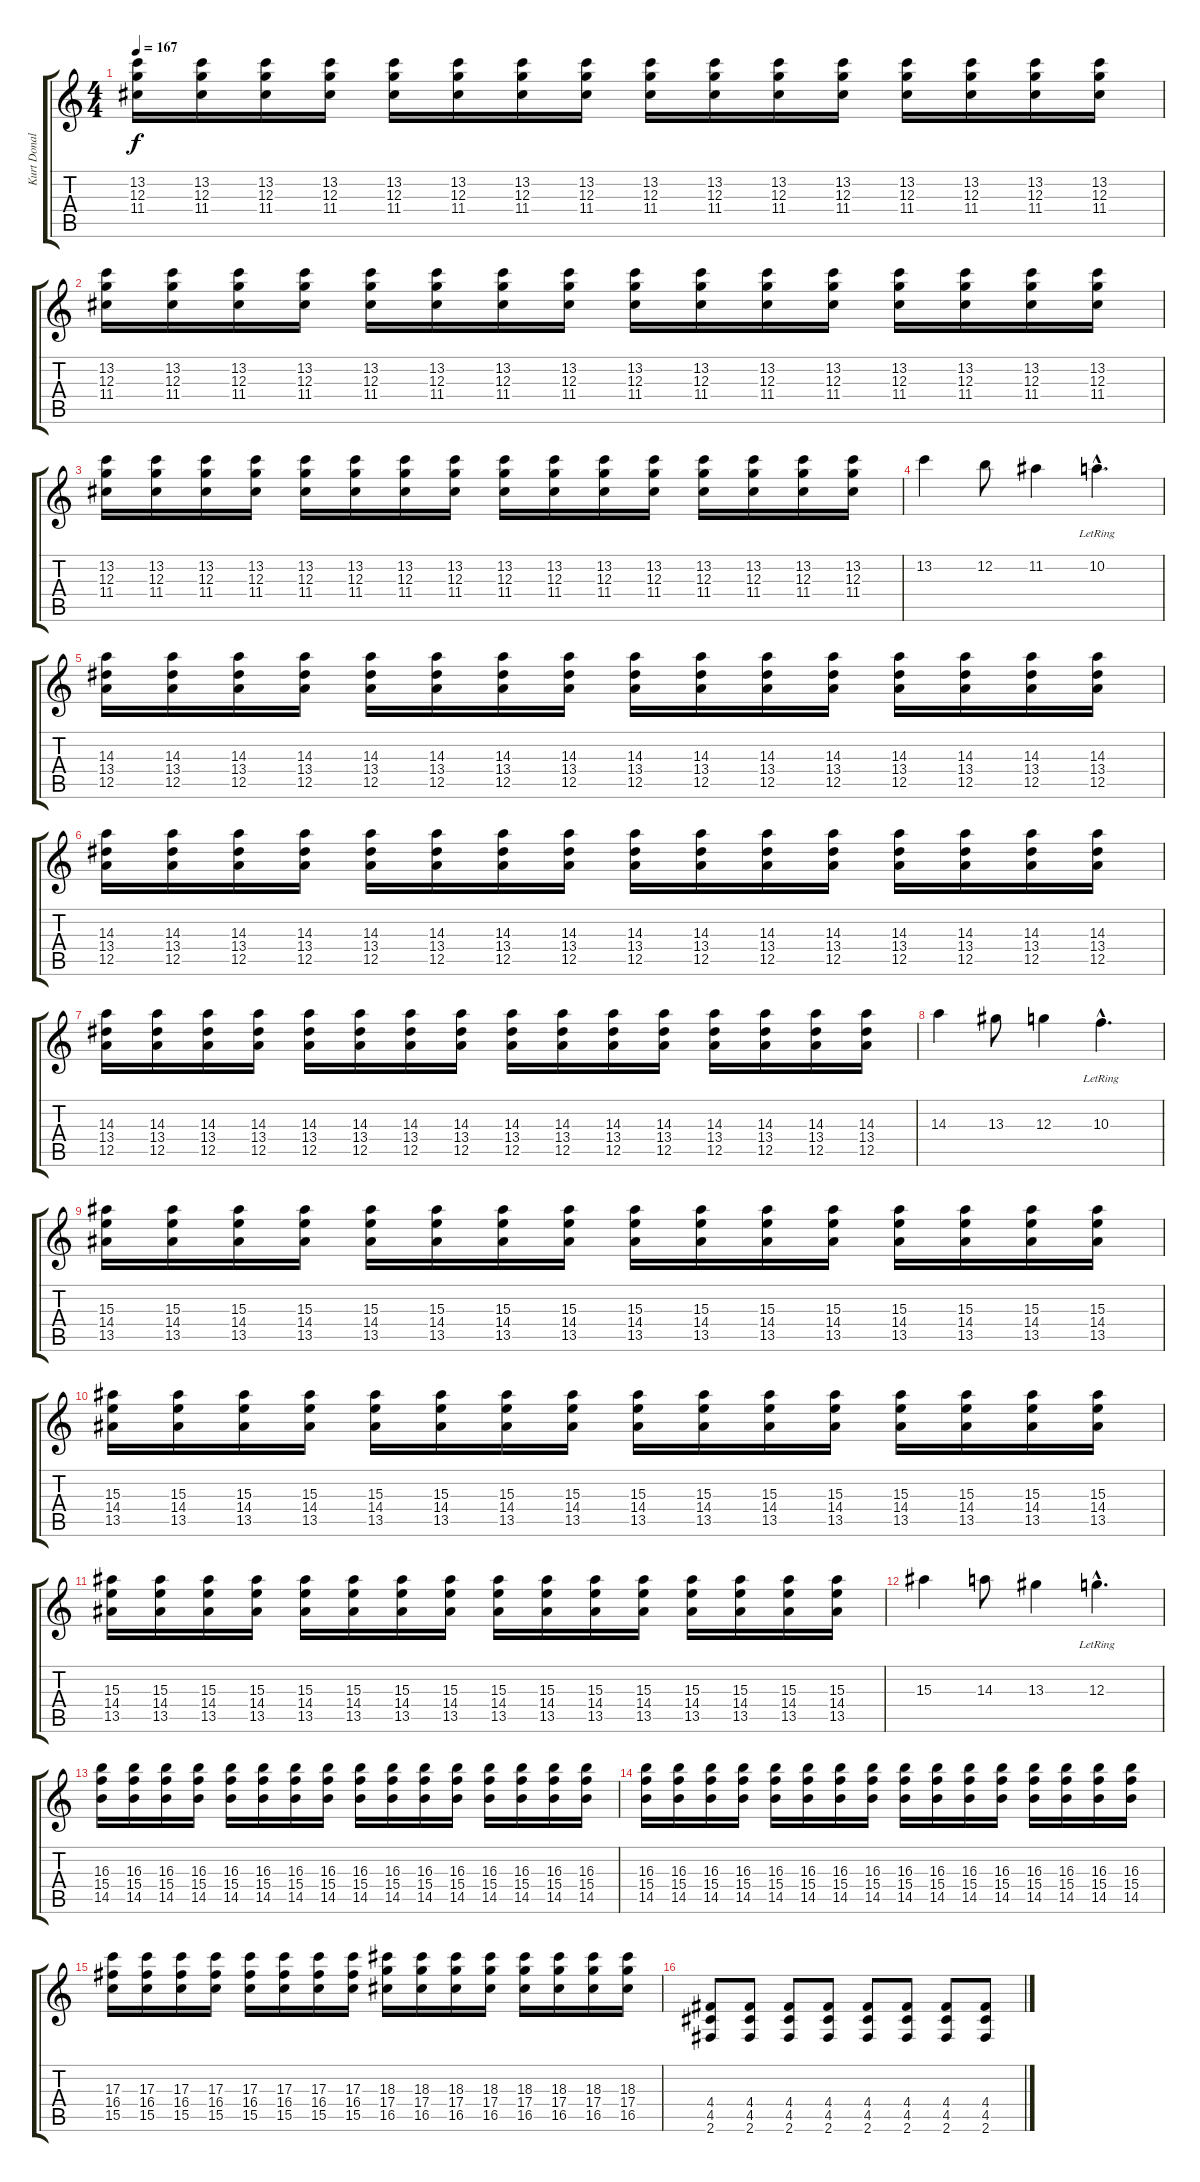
\track ("Kurt Donald Cobain (Guitare)" "Kurt Donal") {instrument distortionguitar}
\staff {score tabs}
\tuning (E4 B3 G3 D3 A2 E2) {hide}
\ts (4 4)
\tempo 167
\clef g2
\ks c
(13.2 12.3 11.4).16{dy f} (13.2 12.3 11.4).16 (13.2 12.3 11.4).16 (13.2 12.3 11.4).16 (13.2 12.3 11.4).16 (13.2 12.3 11.4).16 (13.2 12.3 11.4).16 (13.2 12.3 11.4).16 (13.2 12.3 11.4).16 (13.2 12.3 11.4).16 (13.2 12.3 11.4).16 (13.2 12.3 11.4).16 (13.2 12.3 11.4).16 (13.2 12.3 11.4).16 (13.2 12.3 11.4).16 (13.2 12.3 11.4).16 |
(13.2 12.3 11.4).16 (13.2 12.3 11.4).16 (13.2 12.3 11.4).16 (13.2 12.3 11.4).16 (13.2 12.3 11.4).16 (13.2 12.3 11.4).16 (13.2 12.3 11.4).16 (13.2 12.3 11.4).16 (13.2 12.3 11.4).16 (13.2 12.3 11.4).16 (13.2 12.3 11.4).16 (13.2 12.3 11.4).16 (13.2 12.3 11.4).16 (13.2 12.3 11.4).16 (13.2 12.3 11.4).16 (13.2 12.3 11.4).16 |
(13.2 12.3 11.4).16 (13.2 12.3 11.4).16 (13.2 12.3 11.4).16 (13.2 12.3 11.4).16 (13.2 12.3 11.4).16 (13.2 12.3 11.4).16 (13.2 12.3 11.4).16 (13.2 12.3 11.4).16 (13.2 12.3 11.4).16 (13.2 12.3 11.4).16 (13.2 12.3 11.4).16 (13.2 12.3 11.4).16 (13.2 12.3 11.4).16 (13.2 12.3 11.4).16 (13.2 12.3 11.4).16 (13.2 12.3 11.4).16 |
13.2.4 12.2.8 11.2.4 10.2{hac lr}.4{d} |
(14.3 13.4 12.5).16 (14.3 13.4 12.5).16 (14.3 13.4 12.5).16 (14.3 13.4 12.5).16 (14.3 13.4 12.5).16 (14.3 13.4 12.5).16 (14.3 13.4 12.5).16 (14.3 13.4 12.5).16 (14.3 13.4 12.5).16 (14.3 13.4 12.5).16 (14.3 13.4 12.5).16 (14.3 13.4 12.5).16 (14.3 13.4 12.5).16 (14.3 13.4 12.5).16 (14.3 13.4 12.5).16 (14.3 13.4 12.5).16 |
(14.3 13.4 12.5).16 (14.3 13.4 12.5).16 (14.3 13.4 12.5).16 (14.3 13.4 12.5).16 (14.3 13.4 12.5).16 (14.3 13.4 12.5).16 (14.3 13.4 12.5).16 (14.3 13.4 12.5).16 (14.3 13.4 12.5).16 (14.3 13.4 12.5).16 (14.3 13.4 12.5).16 (14.3 13.4 12.5).16 (14.3 13.4 12.5).16 (14.3 13.4 12.5).16 (14.3 13.4 12.5).16 (14.3 13.4 12.5).16 |
(14.3 13.4 12.5).16 (14.3 13.4 12.5).16 (14.3 13.4 12.5).16 (14.3 13.4 12.5).16 (14.3 13.4 12.5).16 (14.3 13.4 12.5).16 (14.3 13.4 12.5).16 (14.3 13.4 12.5).16 (14.3 13.4 12.5).16 (14.3 13.4 12.5).16 (14.3 13.4 12.5).16 (14.3 13.4 12.5).16 (14.3 13.4 12.5).16 (14.3 13.4 12.5).16 (14.3 13.4 12.5).16 (14.3 13.4 12.5).16 |
14.3.4 13.3.8 12.3.4 10.3{hac lr}.4{d} |
(15.3 14.4 13.5).16 (15.3 14.4 13.5).16 (15.3 14.4 13.5).16 (15.3 14.4 13.5).16 (15.3 14.4 13.5).16 (15.3 14.4 13.5).16 (15.3 14.4 13.5).16 (15.3 14.4 13.5).16 (15.3 14.4 13.5).16 (15.3 14.4 13.5).16 (15.3 14.4 13.5).16 (15.3 14.4 13.5).16 (15.3 14.4 13.5).16 (15.3 14.4 13.5).16 (15.3 14.4 13.5).16 (15.3 14.4 13.5).16 |
(15.3 14.4 13.5).16 (15.3 14.4 13.5).16 (15.3 14.4 13.5).16 (15.3 14.4 13.5).16 (15.3 14.4 13.5).16 (15.3 14.4 13.5).16 (15.3 14.4 13.5).16 (15.3 14.4 13.5).16 (15.3 14.4 13.5).16 (15.3 14.4 13.5).16 (15.3 14.4 13.5).16 (15.3 14.4 13.5).16 (15.3 14.4 13.5).16 (15.3 14.4 13.5).16 (15.3 14.4 13.5).16 (15.3 14.4 13.5).16 |
(15.3 14.4 13.5).16 (15.3 14.4 13.5).16 (15.3 14.4 13.5).16 (15.3 14.4 13.5).16 (15.3 14.4 13.5).16 (15.3 14.4 13.5).16 (15.3 14.4 13.5).16 (15.3 14.4 13.5).16 (15.3 14.4 13.5).16 (15.3 14.4 13.5).16 (15.3 14.4 13.5).16 (15.3 14.4 13.5).16 (15.3 14.4 13.5).16 (15.3 14.4 13.5).16 (15.3 14.4 13.5).16 (15.3 14.4 13.5).16 |
15.3.4 14.3.8 13.3.4 12.3{hac lr}.4{d} |
(16.3 15.4 14.5).16 (16.3 15.4 14.5).16 (16.3 15.4 14.5).16 (16.3 15.4 14.5).16 (16.3 15.4 14.5).16 (16.3 15.4 14.5).16 (16.3 15.4 14.5).16 (16.3 15.4 14.5).16 (16.3 15.4 14.5).16 (16.3 15.4 14.5).16 (16.3 15.4 14.5).16 (16.3 15.4 14.5).16 (16.3 15.4 14.5).16 (16.3 15.4 14.5).16 (16.3 15.4 14.5).16 (16.3 15.4 14.5).16 |
(16.3 15.4 14.5).16 (16.3 15.4 14.5).16 (16.3 15.4 14.5).16 (16.3 15.4 14.5).16 (16.3 15.4 14.5).16 (16.3 15.4 14.5).16 (16.3 15.4 14.5).16 (16.3 15.4 14.5).16 (16.3 15.4 14.5).16 (16.3 15.4 14.5).16 (16.3 15.4 14.5).16 (16.3 15.4 14.5).16 (16.3 15.4 14.5).16 (16.3 15.4 14.5).16 (16.3 15.4 14.5).16 (16.3 15.4 14.5).16 |
(17.3 16.4 15.5).16 (17.3 16.4 15.5).16 (17.3 16.4 15.5).16 (17.3 16.4 15.5).16 (17.3 16.4 15.5).16 (17.3 16.4 15.5).16 (17.3 16.4 15.5).16 (17.3 16.4 15.5).16 (18.3 17.4 16.5).16 (18.3 17.4 16.5).16 (18.3 17.4 16.5).16 (18.3 17.4 16.5).16 (18.3 17.4 16.5).16 (18.3 17.4 16.5).16 (18.3 17.4 16.5).16 (18.3 17.4 16.5).16 |
(4.4 4.5 2.6).8 (4.4 4.5 2.6).8 (4.4 4.5 2.6).8 (4.4 4.5 2.6).8 (4.4 4.5 2.6).8 (4.4 4.5 2.6).8 (4.4 4.5 2.6).8 (4.4 4.5 2.6).8
